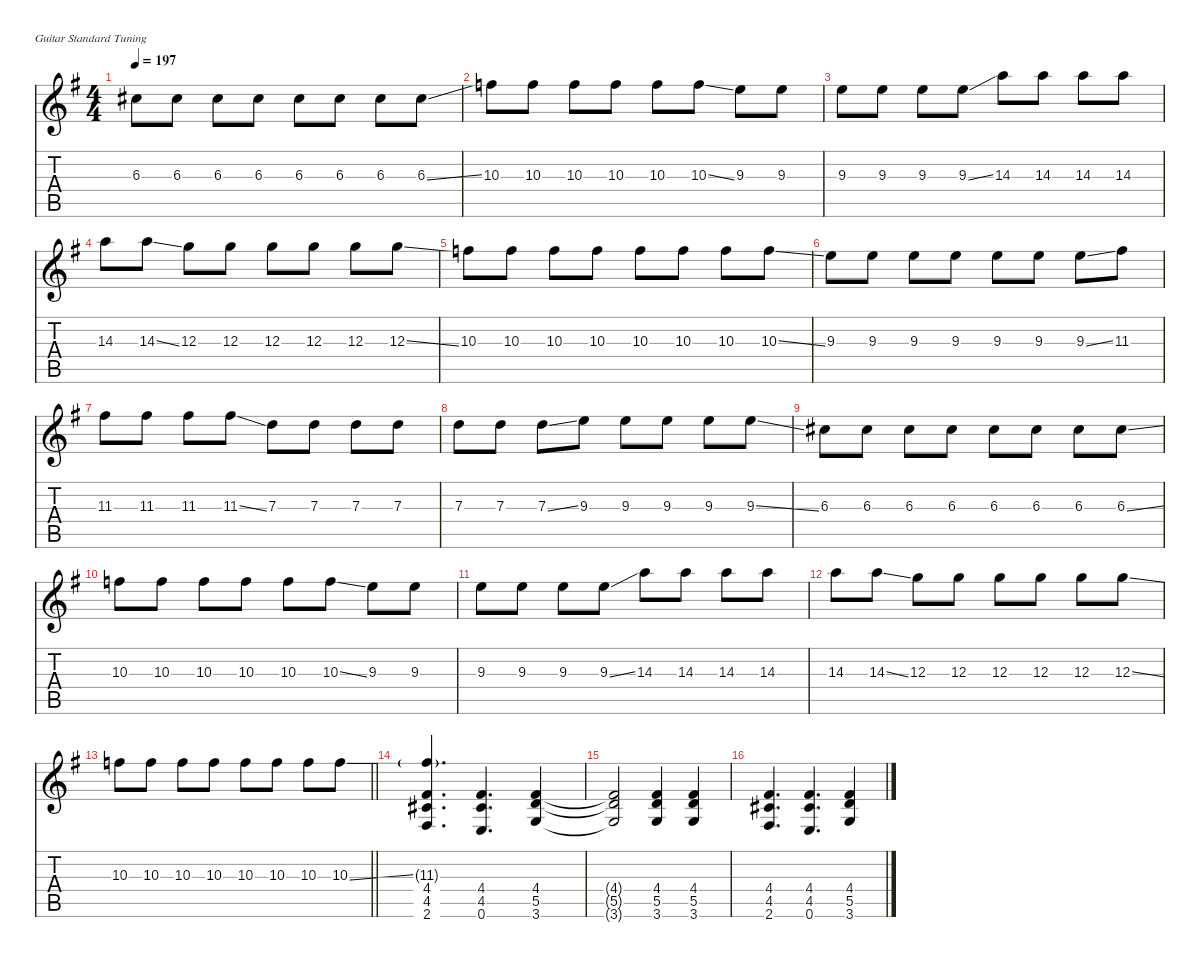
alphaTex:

\defaultSystemsLayout 4
\hideDynamics
\bracketExtendMode nobrackets
\singleTrackTrackNamePolicy hidden
\multiTrackTrackNamePolicy hidden
\firstSystemTrackNameMode fullname
\firstSystemTrackNameOrientation horizontal
\otherSystemsTrackNameOrientation horizontal
\track ("Guitar 1" "dist.guit.") {mute instrument distortionguitar}
\staff {score tabs}
\tuning (E4 B3 G3 D3 A2 E2)
\ts (4 4)
\tempo 197
\clef g2
\ks eminor
6.3{acc #}.8{dy ff beam Down} 6.3{acc #}.8{beam Down} 6.3{acc #}.8{beam Down} 6.3{acc #}.8{beam Down} 6.3{acc #}.8{beam Down} 6.3{acc #}.8{beam Down} 6.3{acc #}.8{beam Down} 6.3{ss acc #}.8{beam Down} |
10.3{acc forcenatural}.8{beam Down} 10.3{acc forcenatural}.8{beam Down} 10.3{acc forcenatural}.8{beam Down} 10.3{acc forcenatural}.8{beam Down} 10.3{acc forcenatural}.8{beam Down} 10.3{ss acc forcenatural}.8{beam Down} 9.3{acc forcenatural}.8{beam Down} 9.3{acc forcenatural}.8{beam Down} |
9.3{acc forcenatural}.8{beam Down} 9.3{acc forcenatural}.8{beam Down} 9.3{acc forcenatural}.8{beam Down} 9.3{ss acc forcenatural}.8{beam Down} 14.3{acc forcenatural}.8{beam Down} 14.3{acc forcenatural}.8{beam Down} 14.3{acc forcenatural}.8{beam Down} 14.3{acc forcenatural}.8{beam Down} |
14.3{acc forcenatural}.8{beam Down} 14.3{ss acc forcenatural}.8{beam Down} 12.3{acc forcenatural}.8{beam Down} 12.3{acc forcenatural}.8{beam Down} 12.3{acc forcenatural}.8{beam Down} 12.3{acc forcenatural}.8{beam Down} 12.3{acc forcenatural}.8{beam Down} 12.3{ss acc forcenatural}.8{beam Down} |
10.3{acc forcenatural}.8{beam Down} 10.3{acc forcenatural}.8{beam Down} 10.3{acc forcenatural}.8{beam Down} 10.3{acc forcenatural}.8{beam Down} 10.3{acc forcenatural}.8{beam Down} 10.3{acc forcenatural}.8{beam Down} 10.3{acc forcenatural}.8{beam Down} 10.3{ss acc forcenatural}.8{beam Down} |
9.3{acc forcenatural}.8{beam Down} 9.3{acc forcenatural}.8{beam Down} 9.3{acc forcenatural}.8{beam Down} 9.3{acc forcenatural}.8{beam Down} 9.3{acc forcenatural}.8{beam Down} 9.3{acc forcenatural}.8{beam Down} 9.3{ss acc forcenatural}.8{beam Down} 11.3{acc #}.8{beam Down} |
11.3{acc #}.8{beam Down} 11.3{acc #}.8{beam Down} 11.3{acc #}.8{beam Down} 11.3{ss acc #}.8{beam Down} 7.3{acc forcenatural}.8{beam Down} 7.3{acc forcenatural}.8{beam Down} 7.3{acc forcenatural}.8{beam Down} 7.3{acc forcenatural}.8{beam Down} |
7.3{acc forcenatural}.8{beam Down} 7.3{acc forcenatural}.8{beam Down} 7.3{ss acc forcenatural}.8{beam Down} 9.3{acc forcenatural}.8{beam Down} 9.3{acc forcenatural}.8{beam Down} 9.3{acc forcenatural}.8{beam Down} 9.3{acc forcenatural}.8{beam Down} 9.3{ss acc forcenatural}.8{beam Down} |
6.3{acc #}.8{beam Down} 6.3{acc #}.8{beam Down} 6.3{acc #}.8{beam Down} 6.3{acc #}.8{beam Down} 6.3{acc #}.8{beam Down} 6.3{acc #}.8{beam Down} 6.3{acc #}.8{beam Down} 6.3{ss acc #}.8{beam Down} |
10.3{acc forcenatural}.8{beam Down} 10.3{acc forcenatural}.8{beam Down} 10.3{acc forcenatural}.8{beam Down} 10.3{acc forcenatural}.8{beam Down} 10.3{acc forcenatural}.8{beam Down} 10.3{ss acc forcenatural}.8{beam Down} 9.3{acc forcenatural}.8{beam Down} 9.3{acc forcenatural}.8{beam Down} |
9.3{acc forcenatural}.8{beam Down} 9.3{acc forcenatural}.8{beam Down} 9.3{acc forcenatural}.8{beam Down} 9.3{ss acc forcenatural}.8{beam Down} 14.3{acc forcenatural}.8{beam Down} 14.3{acc forcenatural}.8{beam Down} 14.3{acc forcenatural}.8{beam Down} 14.3{acc forcenatural}.8{beam Down} |
14.3{acc forcenatural}.8{beam Down} 14.3{ss acc forcenatural}.8{beam Down} 12.3{acc forcenatural}.8{beam Down} 12.3{acc forcenatural}.8{beam Down} 12.3{acc forcenatural}.8{beam Down} 12.3{acc forcenatural}.8{beam Down} 12.3{acc forcenatural}.8{beam Down} 12.3{ss acc forcenatural}.8{beam Down} |
\barLineRight lightlight
10.3{acc forcenatural}.8{beam Down} 10.3{acc forcenatural}.8{beam Down} 10.3{acc forcenatural}.8{beam Down} 10.3{acc forcenatural}.8{beam Down} 10.3{acc forcenatural}.8{beam Down} 10.3{acc forcenatural}.8{beam Down} 10.3{acc forcenatural}.8{beam Down} 10.3{ss acc forcenatural}.8{beam Down} |
(4.4{acc #} 4.5{acc #} 2.6{acc #} 11.3{g acc #}).4{d dy f instrument distortionguitar beam Up} (4.4{acc #} 4.5{acc #} 0.6{acc forcenatural}).4{d beam Up} (4.4{acc #} 5.5{acc forcenatural} 3.6{acc forcenatural}).4{beam Up} |
(4.4{t acc #} 5.5{t acc forcenatural} 3.6{t acc forcenatural}).2{beam Up} (4.4{acc #} 5.5{acc forcenatural} 3.6{acc forcenatural}).4{beam Up} (4.4{acc #} 5.5{acc forcenatural} 3.6{acc forcenatural}).4{beam Up} |
(4.4{acc #} 4.5{acc #} 2.6{acc #}).4{d beam Up} (4.4{acc #} 4.5{acc #} 0.6{acc forcenatural}).4{d beam Up} (4.4{acc #} 5.5{acc forcenatural} 3.6{acc forcenatural}).4{beam Up}
